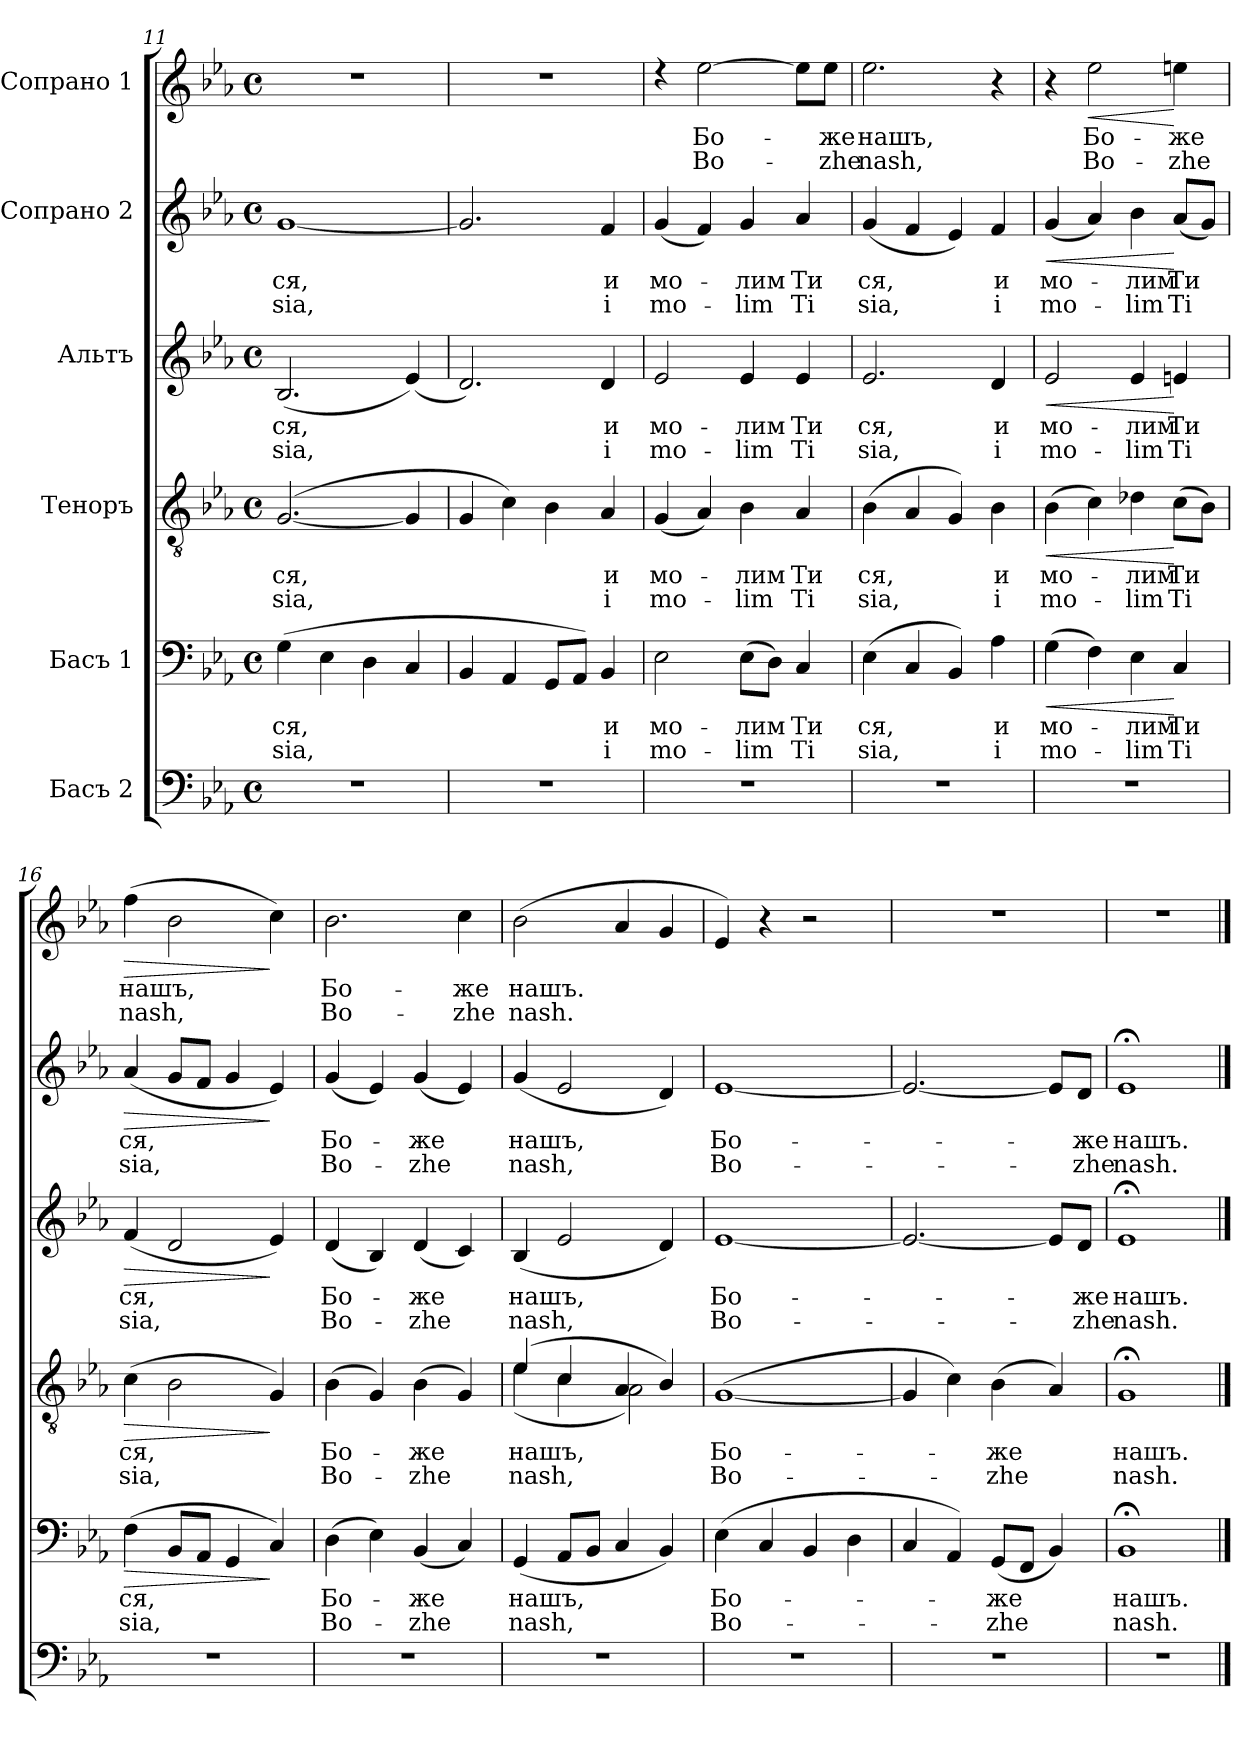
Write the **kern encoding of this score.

**kern	**kern	**text	**text	**dynam	**kern	**text	**text	**dynam	**kern	**text	**text	**dynam	**kern	**text	**text	**dynam	**kern	**text	**text	**dynam
*part6	*part5	*part5	*part5	*part5	*part4	*part4	*part4	*part4	*part3	*part3	*part3	*part3	*part2	*part2	*part2	*part2	*part1	*part1	*part1	*part1
*staff6	*staff5	*staff5	*staff5	*staff5	*staff4	*staff4	*staff4	*staff4	*staff3	*staff3	*staff3	*staff3	*staff2	*staff2	*staff2	*staff2	*staff1	*staff1	*staff1	*staff1
*I"Басъ 2	*I"Басъ 1	*	*	*	*I"Теноръ	*	*	*	*I"Альтъ	*	*	*	*I"Сопрано 2	*	*	*	*I"Сопрано 1	*	*	*
*clefF4	*clefF4	*	*	*	*clefGv2	*	*	*	*clefG2	*	*	*	*clefG2	*	*	*	*clefG2	*	*	*
*k[b-e-a-]	*k[b-e-a-]	*	*	*	*k[b-e-a-]	*	*	*	*k[b-e-a-]	*	*	*	*k[b-e-a-]	*	*	*	*k[b-e-a-]	*	*	*
*E-:	*E-:	*	*	*	*E-:	*	*	*	*E-:	*	*	*	*E-:	*	*	*	*E-:	*	*	*
*M4/4	*M4/4	*	*	*	*M4/4	*	*	*	*M4/4	*	*	*	*M4/4	*	*	*	*M4/4	*	*	*
*met(c)	*met(c)	*	*	*	*met(c)	*	*	*	*met(c)	*	*	*	*met(c)	*	*	*	*met(c)	*	*	*
=11	=11	=11	=11	=11	=11	=11	=11	=11	=11	=11	=11	=11	=11	=11	=11	=11	=11	=11	=11	=11
!	!	!LO:LY:b	!LO:LY:b	!	!	!LO:LY:b	!LO:LY:b	!	!	!LO:LY:b	!LO:LY:b	!	!	!LO:LY:b	!LO:LY:b	!	!	!	!	!
1r	(>4G\	ся,	sia,	.	(>[2.G/	ся,	sia,	.	(<2.B-/	ся,	sia,	.	[1g	ся,	sia,	.	1r	.	.	.
.	4E-\	.	.	.	.	.	.	.	.	.	.	.	.	.	.	.	.	.	.	.
.	4D\	.	.	.	.	.	.	.	.	.	.	.	.	.	.	.	.	.	.	.
.	4C/	.	.	.	4G/]	.	.	.	(<4e-/)	.	.	.	.	.	.	.	.	.	.	.
=12	=12	=12	=12	=12	=12	=12	=12	=12	=12	=12	=12	=12	=12	=12	=12	=12	=12	=12	=12	=12
1r	4BB-/	.	.	.	4G/	.	.	.	2.d/)	.	.	.	2.g/]	.	.	.	1r	.	.	.
.	4AA-/	.	.	.	4c\)	.	.	.	.	.	.	.	.	.	.	.	.	.	.	.
.	8GG/L	.	.	.	4B-\	.	.	.	.	.	.	.	.	.	.	.	.	.	.	.
.	8AA-/J)	.	.	.	.	.	.	.	.	.	.	.	.	.	.	.	.	.	.	.
!	!	!LO:LY:b	!LO:LY:b	!	!	!LO:LY:b	!LO:LY:b	!	!	!LO:LY:b	!LO:LY:b	!	!	!LO:LY:b	!LO:LY:b	!	!	!	!	!
.	4BB-/	и	i	.	4A-/	и	i	.	4d/	и	i	.	4f/	и	i	.	.	.	.	.
=13	=13	=13	=13	=13	=13	=13	=13	=13	=13	=13	=13	=13	=13	=13	=13	=13	=13	=13	=13	=13
!	!	!LO:LY:b	!LO:LY:b	!	!	!LO:LY:b	!LO:LY:b	!	!	!LO:LY:b	!LO:LY:b	!	!	!LO:LY:b	!LO:LY:b	!	!	!	!	!
1r	2E-\	мо-	mo-	.	(<4G/	мо-	mo-	.	2e-/	мо-	mo-	.	(<4g/	мо-	mo-	.	4rdd	.	.	.
!	!	!	!	!	!	!	!	!	!	!	!	!	!	!	!	!	!	!LO:LY:b	!LO:LY:b	!
.	.	.	.	.	4A-/)	.	.	.	.	.	.	.	4f/)	.	.	.	[2ee-\	Бо-	Bo-	.
!	!	!LO:LY:b	!LO:LY:b	!	!	!LO:LY:b	!LO:LY:b	!	!	!LO:LY:b	!LO:LY:b	!	!	!LO:LY:b	!LO:LY:b	!	!	!	!	!
.	(>8E-\L	-лим	-lim	.	4B-\	-лим	-lim	.	4e-/	-лим	-lim	.	4g/	-лим	-lim	.	.	.	.	.
.	8D\J)	.	.	.	.	.	.	.	.	.	.	.	.	.	.	.	.	.	.	.
!	!	!LO:LY:b	!LO:LY:b	!	!	!LO:LY:b	!LO:LY:b	!	!	!LO:LY:b	!LO:LY:b	!	!	!LO:LY:b	!LO:LY:b	!	!	!	!	!
.	4C/	Ти	Ti	.	4A-/	Ти	Ti	.	4e-/	Ти	Ti	.	4a-/	Ти	Ti	.	8ee-\L]	.	.	.
!	!	!	!	!	!	!	!	!	!	!	!	!	!	!	!	!	!	!LO:LY:b	!LO:LY:b	!
.	.	.	.	.	.	.	.	.	.	.	.	.	.	.	.	.	8ee-\J	-же	-zhe	.
!!LO:PB:g=z
=14	=14	=14	=14	=14	=14	=14	=14	=14	=14	=14	=14	=14	=14	=14	=14	=14	=14	=14	=14	=14
!	!	!LO:LY:b	!LO:LY:b	!	!	!LO:LY:b	!LO:LY:b	!	!	!LO:LY:b	!LO:LY:b	!	!	!LO:LY:b	!LO:LY:b	!	!	!LO:LY:b	!LO:LY:b	!
1r	(>4E-\	ся,	sia,	.	(>4B-\	ся,	sia,	.	2.e-/	ся,	sia,	.	(<4g/	ся,	sia,	.	2.ee-\	нашъ,	nash,	.
.	4C/	.	.	.	4A-/	.	.	.	.	.	.	.	4f/	.	.	.	.	.	.	.
.	4BB-/)	.	.	.	4G/)	.	.	.	.	.	.	.	4e-/)	.	.	.	.	.	.	.
!	!	!LO:LY:b	!LO:LY:b	!	!	!LO:LY:b	!LO:LY:b	!	!	!LO:LY:b	!LO:LY:b	!	!	!LO:LY:b	!LO:LY:b	!	!	!	!	!
.	4A-\	и	i	.	4B-\	и	i	.	4d/	и	i	.	4f/	и	i	.	4r	.	.	.
=15	=15	=15	=15	=15	=15	=15	=15	=15	=15	=15	=15	=15	=15	=15	=15	=15	=15	=15	=15	=15
!	!	!LO:LY:b	!LO:LY:b	!LO:HP:b	!	!LO:LY:b	!LO:LY:b	!LO:HP:b	!	!LO:LY:b	!LO:LY:b	!LO:HP:b	!	!LO:LY:b	!LO:LY:b	!LO:HP:b	!	!	!	!
1r	(>4G\	мо-	mo-	<	(>4B-\	мо-	mo-	<	2e-/	мо-	mo-	<	(<4g/	мо-	mo-	<	4r	.	.	.
!	!	!	!	!	!	!	!	!	!	!	!	!	!	!	!	!	!	!LO:LY:b	!LO:LY:b	!LO:HP:b
.	4F\)	.	.	.	4c\)	.	.	.	.	.	.	.	4a-/)	.	.	.	2ee-\	Бо-	Bo-	<
!	!	!LO:LY:b	!LO:LY:b	!	!	!LO:LY:b	!LO:LY:b	!	!	!LO:LY:b	!LO:LY:b	!	!	!LO:LY:b	!LO:LY:b	!	!	!	!	!
.	4E-\	-лим	-lim	.	4d-X\	-лим	-lim	.	4e-/	-лим	-lim	.	4b-\	-лим	-lim	.	.	.	.	.
!	!	!LO:LY:b	!LO:LY:b	!	!	!LO:LY:b	!LO:LY:b	!	!	!LO:LY:b	!LO:LY:b	!	!	!LO:LY:b	!LO:LY:b	!	!	!LO:LY:b	!LO:LY:b	!
.	4C/	Ти	Ti	[	(>8c\L	Ти	Ti	[	4en/	Ти	Ti	[	(<8a-/L	Ти	Ti	[	4een\	-же	-zhe	[
.	.	.	.	.	8B-\J)	.	.	.	.	.	.	.	8g/J)	.	.	.	.	.	.	.
=16	=16	=16	=16	=16	=16	=16	=16	=16	=16	=16	=16	=16	=16	=16	=16	=16	=16	=16	=16	=16
!	!	!LO:LY:b	!LO:LY:b	!LO:HP:b	!	!LO:LY:b	!LO:LY:b	!LO:HP:b	!	!LO:LY:b	!LO:LY:b	!LO:HP:b	!	!LO:LY:b	!LO:LY:b	!LO:HP:b	!	!LO:LY:b	!LO:LY:b	!LO:HP:b
1r	(>4F\	ся,	sia,	>	(>4c\	ся,	sia,	>	(<4f/	ся,	sia,	>	(<4a-/	ся,	sia,	>	(>4ff\	нашъ,	nash,	>
.	8BB-/L	.	.	.	2B-\	.	.	.	2d/	.	.	.	8g/L	.	.	.	2b-\	.	.	.
.	8AA-/J	.	.	.	.	.	.	.	.	.	.	.	8f/J	.	.	.	.	.	.	.
.	4GG/	.	.	.	.	.	.	.	.	.	.	.	4g/	.	.	.	.	.	.	.
.	4C/)	.	.	]	4G/)	.	.	]	4e-/)	.	.	]	4e-/)	.	.	]	4cc\)	.	.	]
=17	=17	=17	=17	=17	=17	=17	=17	=17	=17	=17	=17	=17	=17	=17	=17	=17	=17	=17	=17	=17
!	!	!LO:LY:b	!LO:LY:b	!	!	!LO:LY:b	!LO:LY:b	!	!	!LO:LY:b	!LO:LY:b	!	!	!LO:LY:b	!LO:LY:b	!	!	!LO:LY:b	!LO:LY:b	!
1r	(>4D\	Бо-	Bo-	.	(>4B-\	Бо-	Bo-	.	(<4d/	Бо-	Bo-	.	(<4g/	Бо-	Bo-	.	2.b-\	Бо-	Bo-	.
.	4E-\)	.	.	.	4G/)	.	.	.	4B-/)	.	.	.	4e-/)	.	.	.	.	.	.	.
!	!	!LO:LY:b	!LO:LY:b	!	!	!LO:LY:b	!LO:LY:b	!	!	!LO:LY:b	!LO:LY:b	!	!	!LO:LY:b	!LO:LY:b	!	!	!	!	!
.	(<4BB-/	-же	-zhe	.	(>4B-\	-же	-zhe	.	(<4d/	-же	-zhe	.	(<4g/	-же	-zhe	.	.	.	.	.
!	!	!	!	!	!	!	!	!	!	!	!	!	!	!	!	!	!	!LO:LY:b	!LO:LY:b	!
.	4C/)	.	.	.	4G/)	.	.	.	4c/)	.	.	.	4e-/)	.	.	.	4cc\	-же	-zhe	.
=18	=18	=18	=18	=18	=18	=18	=18	=18	=18	=18	=18	=18	=18	=18	=18	=18	=18	=18	=18	=18
!	!	!LO:LY:b	!LO:LY:b	!	!	!LO:LY:b	!LO:LY:b	!	!	!LO:LY:b	!LO:LY:b	!	!	!LO:LY:b	!LO:LY:b	!	!	!LO:LY:b	!LO:LY:b	!
*	*	*	*	*	*^	*	*	*	*	*	*	*	*	*	*	*	*	*	*	*
1r	(<4GG/	нашъ,	nash,	.	(>4e-/	(<4e-\	нашъ,	nash,	.	(<4B-/	нашъ,	nash,	.	(<4g/	нашъ,	nash,	.	(>2b-\	нашъ.	nash.	.
.	8AA-/L	.	.	.	4c/	4c\	.	.	.	2e-/	.	.	.	2e-/	.	.	.	.	.	.	.
.	8BB-/J	.	.	.	.	.	.	.	.	.	.	.	.	.	.	.	.	.	.	.	.
.	4C/	.	.	.	4A-/	2A-\)	.	.	.	.	.	.	.	.	.	.	.	4a-/	.	.	.
.	4BB-/)	.	.	.	4B-/)	.	.	.	.	4d/)	.	.	.	4d/)	.	.	.	4g/	.	.	.
*	*	*	*	*	*v	*v	*	*	*	*	*	*	*	*	*	*	*	*	*	*	*
!!LO:PB:g=z
=19	=19	=19	=19	=19	=19	=19	=19	=19	=19	=19	=19	=19	=19	=19	=19	=19	=19	=19	=19	=19
!	!	!LO:LY:b	!LO:LY:b	!	!	!LO:LY:b	!LO:LY:b	!	!	!LO:LY:b	!LO:LY:b	!	!	!LO:LY:b	!LO:LY:b	!	!	!	!	!
1r	(>4E-\	Бо-	Bo-	.	(>[1G	Бо-	Bo-	.	[1e-	Бо-	Bo-	.	[1e-	Бо-	Bo-	.	4e-/)	.	.	.
.	4C/	.	.	.	.	.	.	.	.	.	.	.	.	.	.	.	4r	.	.	.
.	4BB-/	.	.	.	.	.	.	.	.	.	.	.	.	.	.	.	2r	.	.	.
.	4D\	.	.	.	.	.	.	.	.	.	.	.	.	.	.	.	.	.	.	.
=20	=20	=20	=20	=20	=20	=20	=20	=20	=20	=20	=20	=20	=20	=20	=20	=20	=20	=20	=20	=20
1r	4C/	.	.	.	4G/]	.	.	.	2.e-/_	.	.	.	2.e-/_	.	.	.	1r	.	.	.
.	4AA-/)	.	.	.	4c\)	.	.	.	.	.	.	.	.	.	.	.	.	.	.	.
!	!	!LO:LY:b	!LO:LY:b	!	!	!LO:LY:b	!LO:LY:b	!	!	!	!	!	!	!	!	!	!	!	!	!
.	(<8GG/L	-же	-zhe	.	(>4B-\	-же	-zhe	.	.	.	.	.	.	.	.	.	.	.	.	.
.	8FF/J	.	.	.	.	.	.	.	.	.	.	.	.	.	.	.	.	.	.	.
.	4BB-/)	.	.	.	4A-/)	.	.	.	8e-/L]	.	.	.	8e-/L]	.	.	.	.	.	.	.
!	!	!	!	!	!	!	!	!	!	!LO:LY:b	!LO:LY:b	!	!	!LO:LY:b	!LO:LY:b	!	!	!	!	!
.	.	.	.	.	.	.	.	.	8d/J	-же	-zhe	.	8d/J	-же	-zhe	.	.	.	.	.
=21	=21	=21	=21	=21	=21	=21	=21	=21	=21	=21	=21	=21	=21	=21	=21	=21	=21	=21	=21	=21
!	!	!LO:LY:b	!LO:LY:b	!	!	!LO:LY:b	!LO:LY:b	!	!	!LO:LY:b	!LO:LY:b	!	!	!LO:LY:b	!LO:LY:b	!	!	!	!	!
1r	1BB-;<	нашъ.	nash.	.	1G;<	нашъ.	nash.	.	1e-;<	нашъ.	nash.	.	1e-;<	нашъ.	nash.	.	1r	.	.	.
==	==	==	==	==	==	==	==	==	==	==	==	==	==	==	==	==	==	==	==	==
*-	*-	*-	*-	*-	*-	*-	*-	*-	*-	*-	*-	*-	*-	*-	*-	*-	*-	*-	*-	*-
